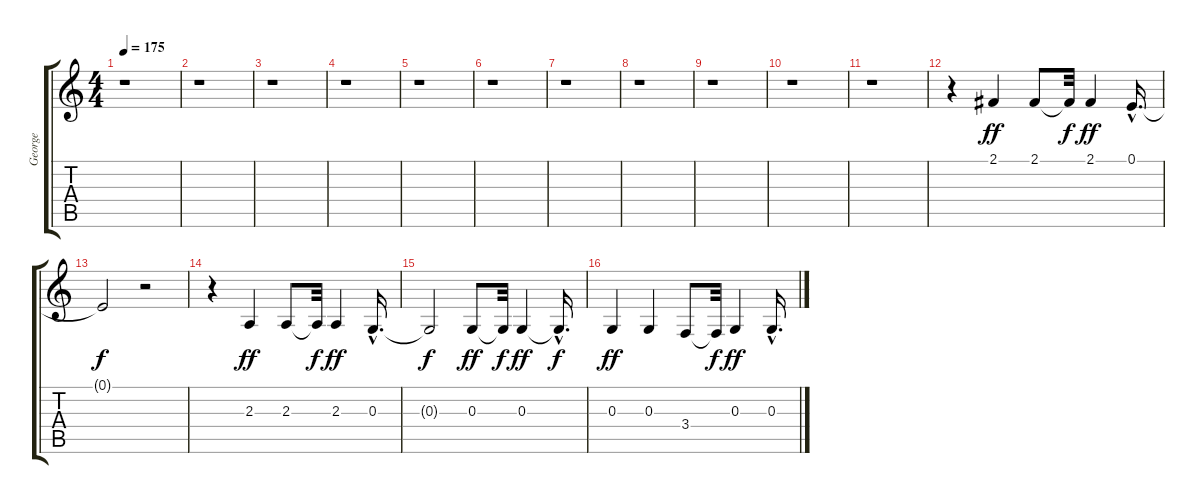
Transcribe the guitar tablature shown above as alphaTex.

\track ("George" "George") {instrument synthvoice}
\staff {score tabs}
\tuning (E4 B3 G3 D3 A2 E2) {hide}
\ts (4 4)
\tempo 175
\clef g2
\ks c
r.1{dy f} |
r.1 |
r.1 |
r.1 |
r.1 |
r.1 |
r.1 |
r.1 |
r.1 |
r.1 |
r.1 |
r.4 2.1.4{dy ff} 2.1.8 2.1{t}.32{dy f} 2.1.4{dy ff} 0.1{hac}.16{d} |
0.1{t}.2{dy f} r.2 |
r.4 2.3.4{dy ff} 2.3.8 2.3{t}.32{dy f} 2.3.4{dy ff} 0.3{hac}.16{d} |
0.3{t}.2{dy f} 0.3.8{dy ff} 0.3{t}.32{dy f} 0.3.4{dy ff} 0.3{hac t}.16{d dy f} |
0.3.4{dy ff} 0.3.4 3.4.8 3.4{t}.32{dy f} 0.3.4{dy ff} 0.3{hac}.16{d}
